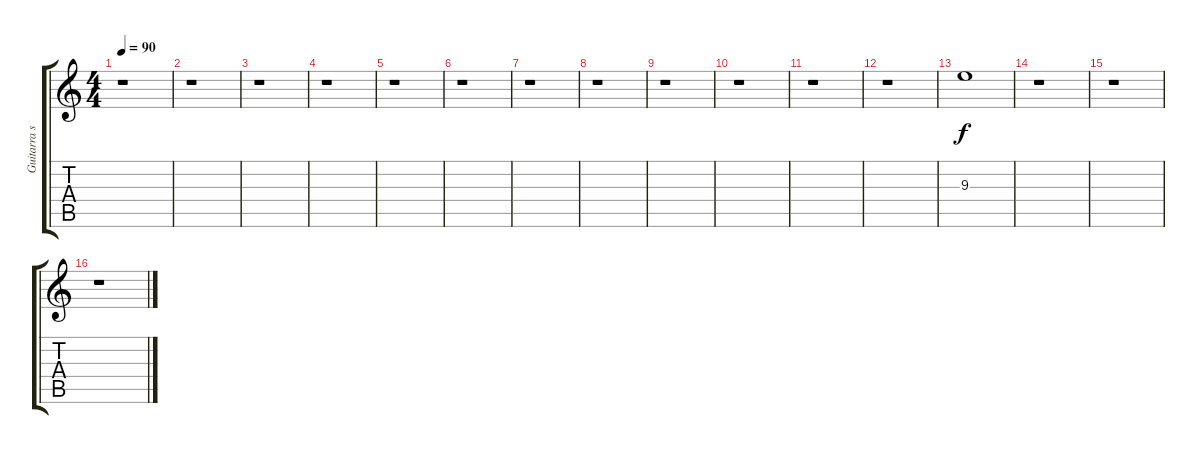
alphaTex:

\track ("Guitarra solo" "Guitarra s") {instrument distortionguitar}
\staff {score tabs}
\tuning (E4 B3 G3 D3 A2 E2) {hide}
\ts (4 4)
\tempo 90
\clef g2
\ks c
r.1{dy f instrument distortionguitar} |
r.1 |
r.1 |
r.1 |
r.1 |
r.1 |
r.1 |
r.1 |
r.1 |
r.1 |
r.1 |
r.1 |
9.3.1 |
r.1 |
r.1 |
r.1
